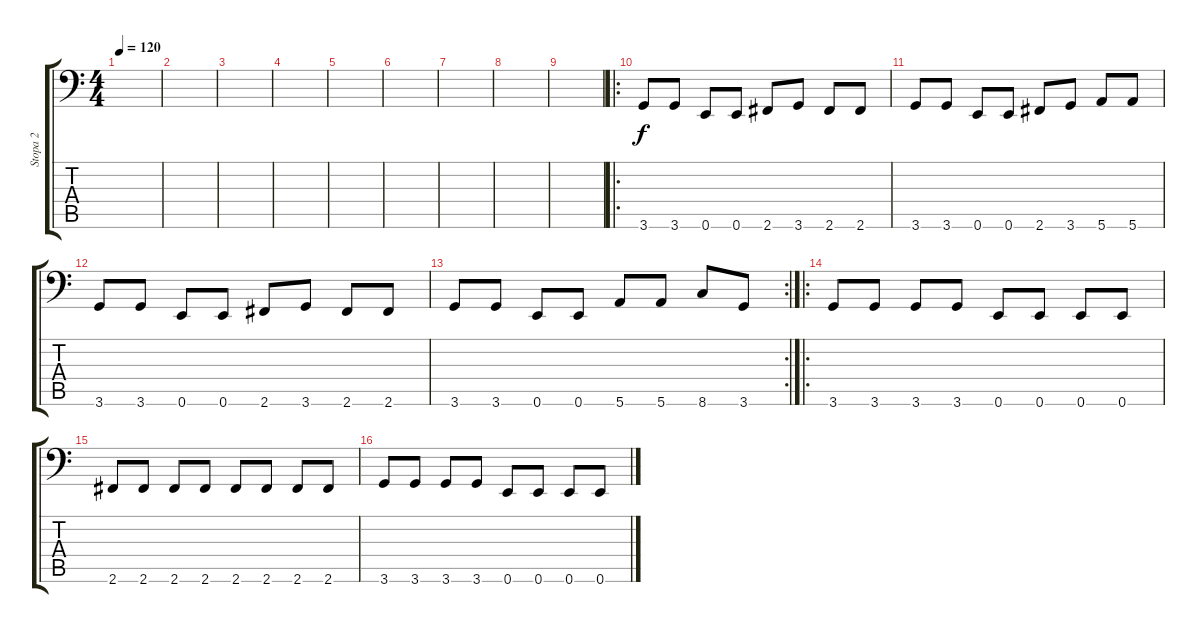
\track ("Stopa 2" "Stopa 2") {instrument electricbasspick}
\staff {score tabs}
\tuning (E3 B2 G2 D2 A1 E1) {hide}
\ts (4 4)
\tempo 120
\clef f4
\ks c
|
|
|
|
|
|
|
|
|
\ro
3.6.8 3.6.8 0.6.8 0.6.8 2.6.8 3.6.8 2.6.8 2.6.8 |
3.6.8 3.6.8 0.6.8 0.6.8 2.6.8 3.6.8 5.6.8 5.6.8 |
3.6.8 3.6.8 0.6.8 0.6.8 2.6.8 3.6.8 2.6.8 2.6.8 |
\rc 2
3.6.8 3.6.8 0.6.8 0.6.8 5.6.8 5.6.8 8.6.8 3.6.8 |
\ro
3.6.8 3.6.8 3.6.8 3.6.8 0.6.8 0.6.8 0.6.8 0.6.8 |
2.6.8 2.6.8 2.6.8 2.6.8 2.6.8 2.6.8 2.6.8 2.6.8 |
3.6.8 3.6.8 3.6.8 3.6.8 0.6.8 0.6.8 0.6.8 0.6.8
